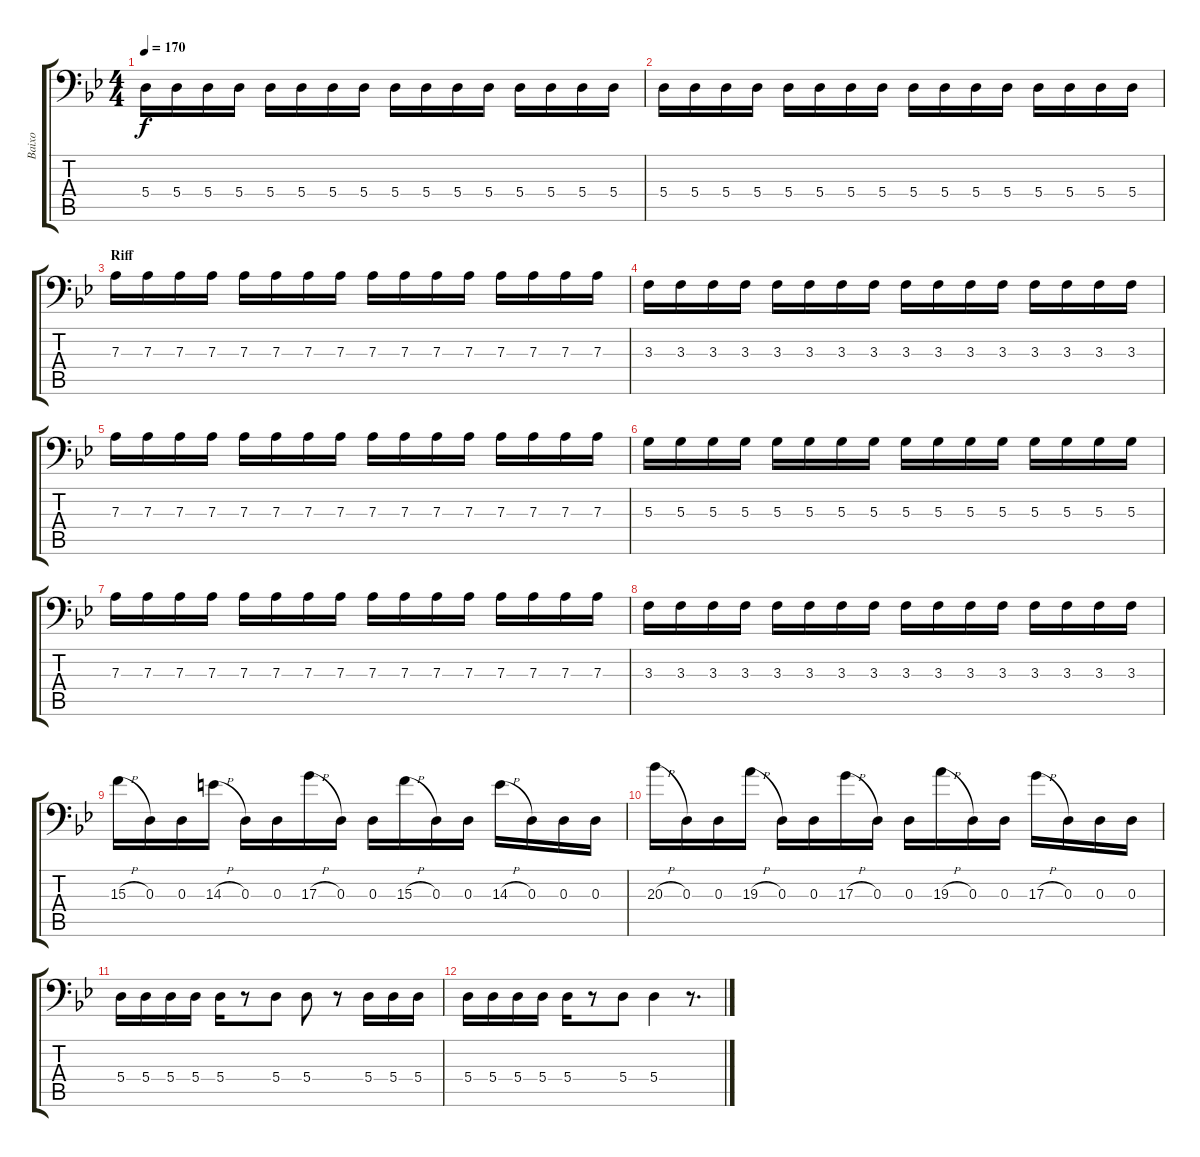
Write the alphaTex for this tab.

\track ("Baixo" "Baixo") {instrument electricbassfinger}
\staff {score tabs}
\tuning (C3 G2 D2 A1 E1 B0) {hide}
\ts (4 4)
\tempo 170
\clef f4
\ks bb
5.4.16{dy f} 5.4.16 5.4.16 5.4.16 5.4.16 5.4.16 5.4.16 5.4.16 5.4.16 5.4.16 5.4.16 5.4.16 5.4.16 5.4.16 5.4.16 5.4.16 |
5.4.16 5.4.16 5.4.16 5.4.16 5.4.16 5.4.16 5.4.16 5.4.16 5.4.16 5.4.16 5.4.16 5.4.16 5.4.16 5.4.16 5.4.16 5.4.16 |
\section ("" "Riff")
7.3.16 7.3.16 7.3.16 7.3.16 7.3.16 7.3.16 7.3.16 7.3.16 7.3.16 7.3.16 7.3.16 7.3.16 7.3.16 7.3.16 7.3.16 7.3.16 |
3.3.16 3.3.16 3.3.16 3.3.16 3.3.16 3.3.16 3.3.16 3.3.16 3.3.16 3.3.16 3.3.16 3.3.16 3.3.16 3.3.16 3.3.16 3.3.16 |
7.3.16 7.3.16 7.3.16 7.3.16 7.3.16 7.3.16 7.3.16 7.3.16 7.3.16 7.3.16 7.3.16 7.3.16 7.3.16 7.3.16 7.3.16 7.3.16 |
5.3.16 5.3.16 5.3.16 5.3.16 5.3.16 5.3.16 5.3.16 5.3.16 5.3.16 5.3.16 5.3.16 5.3.16 5.3.16 5.3.16 5.3.16 5.3.16 |
7.3.16 7.3.16 7.3.16 7.3.16 7.3.16 7.3.16 7.3.16 7.3.16 7.3.16 7.3.16 7.3.16 7.3.16 7.3.16 7.3.16 7.3.16 7.3.16 |
3.3.16 3.3.16 3.3.16 3.3.16 3.3.16 3.3.16 3.3.16 3.3.16 3.3.16 3.3.16 3.3.16 3.3.16 3.3.16 3.3.16 3.3.16 3.3.16 |
15.3{h}.16 0.3.16 0.3.16 14.3{h}.16 0.3.16 0.3.16 17.3{h}.16 0.3.16 0.3.16 15.3{h}.16 0.3.16 0.3.16 14.3{h}.16 0.3.16 0.3.16 0.3.16 |
20.3{h}.16 0.3.16 0.3.16 19.3{h}.16 0.3.16 0.3.16 17.3{h}.16 0.3.16 0.3.16 19.3{h}.16 0.3.16 0.3.16 17.3{h}.16 0.3.16 0.3.16 0.3.16 |
5.4.16 5.4.16 5.4.16 5.4.16 5.4.16 r.8 5.4.8 5.4.8 r.8 5.4.16 5.4.16 5.4.16 |
5.4.16 5.4.16 5.4.16 5.4.16 5.4.16 r.8 5.4.8 5.4.4 r.8{d}
